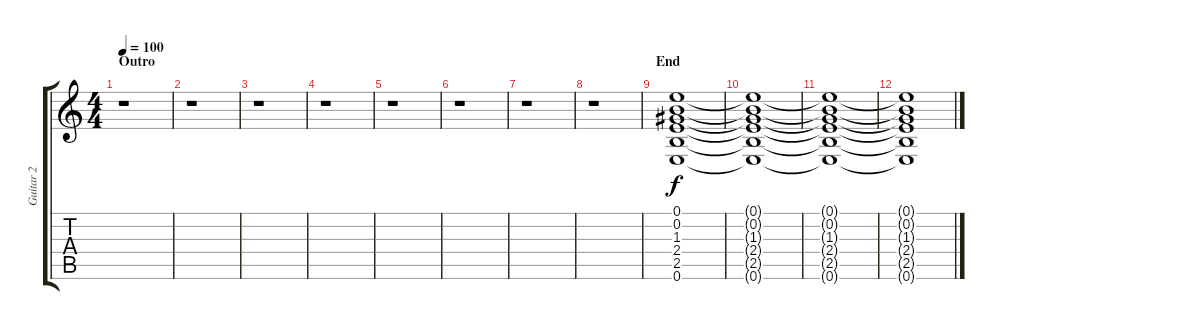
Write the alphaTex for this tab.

\track ("Guitar 2" "Guitar 2") {instrument acousticguitarsteel}
\staff {score tabs}
\tuning (E4 B3 G3 D3 A2 E2) {hide}
\ts (4 4)
\section ("" "Outro")
\tempo 100
\clef g2
\ks c
r.1{dy f} |
r.1 |
r.1 |
r.1 |
r.1 |
r.1 |
r.1 |
r.1 |
\section ("" "End")
(0.1 0.2 1.3 2.4 2.5 0.6).1 |
(0.1{t} 0.2{t} 1.3{t} 2.4{t} 2.5{t} 0.6{t}).1 |
(0.1{t} 0.2{t} 1.3{t} 2.4{t} 2.5{t} 0.6{t}).1 |
(0.1{t} 0.2{t} 1.3{t} 2.4{t} 2.5{t} 0.6{t}).1
